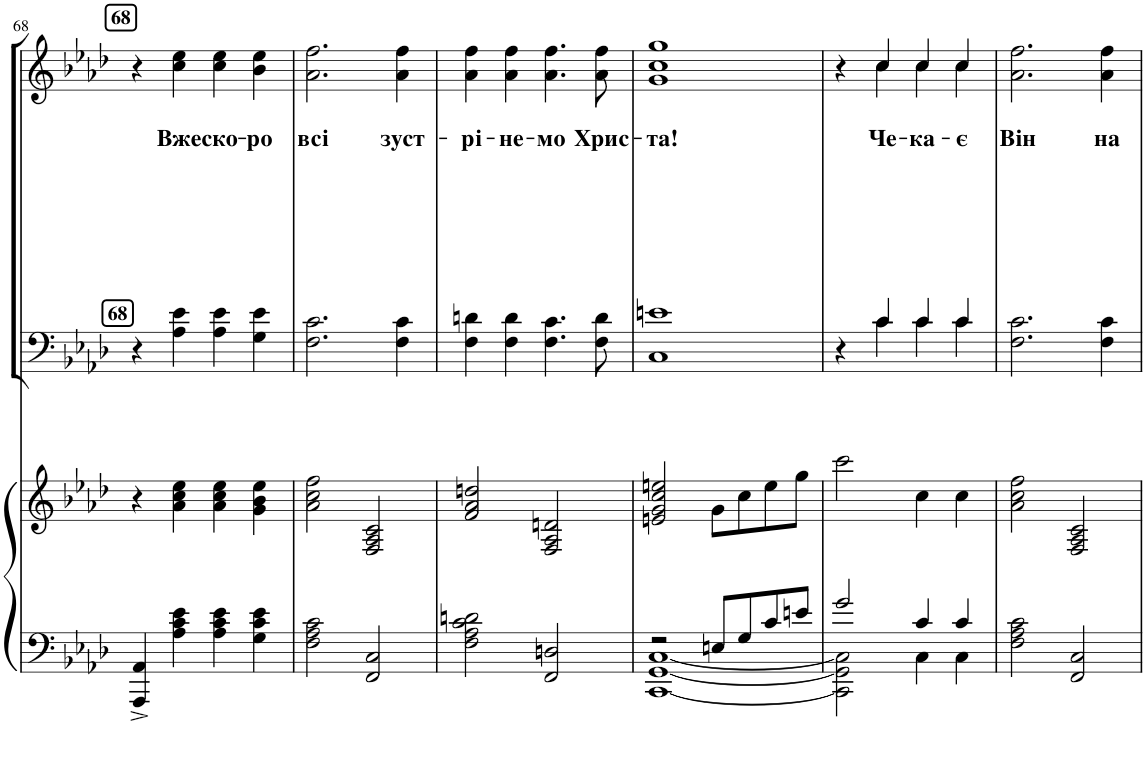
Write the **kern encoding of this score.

**kern	**kern	**kern	**kern	**text	**text
*part2	*part2	*part1	*part1	*part1	*part1
*staff4	*staff3	*staff2	*staff1	*staff1	*staff1
*I"Фортепиано	*	*I"Фортепиано	*	*	*
!!LO:PB:g=z
*clefF4	*clefG2	*clefF4	*clefG2	*	*
*k[b-e-a-d-]	*k[b-e-a-d-]	*k[b-e-a-d-]	*k[b-e-a-d-]	*	*
*M4/4	*M4/4	*M4/4	*M4/4	*	*
!!LO:REH:place=s1:b:B:cj:t=68
!!LO:REH:place=s1:a:B:cj:t=68
=68	=68	=68	=68	=68	=68
4AAA-/^ 4AA-/^	4r	4r	4r	.	.
!	!	!	!	!	!LO:LY:b
4A-\ 4c\ 4e-\	4a-\ 4cc\ 4ee-\	4A-\ 4e-\	4cc\ 4ee-\	.	Вже
!	!	!	!	!	!LO:LY:b
4A-\ 4c\ 4e-\	4a-\ 4cc\ 4ee-\	4A-\ 4e-\	4cc\ 4ee-\	.	ско-
!	!	!	!	!	!LO:LY:b
4G\ 4c\ 4e-\	4g\ 4b-\ 4ee-\	4G\ 4e-\	4b-\ 4ee-\	.	-ро
=69	=69	=69	=69	=69	=69
!	!	!	!	!	!LO:LY:b
2F\ 2A-\ 2c\	2a-\ 2cc\ 2ff\	2.F\ 2.c\	2.a-\ 2.ff\	.	всі
2FF/ 2C/	2F/ 2A-/ 2c/	.	.	.	.
!	!	!	!	!	!LO:LY:b
.	.	4F\ 4c\	4a-\ 4ff\	.	зуст-
=70	=70	=70	=70	=70	=70
!	!	!	!	!	!LO:LY:b
2F\ 2A-\ 2c\ 2dn\	2f/ 2a-/ 2ddn/	4F\ 4dn\	4a-\ 4ff\	.	-рі-
!	!	!	!	!	!LO:LY:b
.	.	4F\ 4d\	4a-\ 4ff\	.	-не-
!	!	!	!	!	!LO:LY:b
2FF/ 2Dn/	2F/ 2A-/ 2dn/	4.F\ 4.c\	4.a-\ 4.ff\	.	-мо
!	!	!	!	!	!LO:LY:b
.	.	8F\ 8d\	8a-\ 8ff\	.	Хрис-
=71	=71	=71	=71	=71	=71
*^	*	*	*	*	*
!	!	!	!	!	!	!LO:LY:b
2r	[1CC [1GG [1C	2en/ 2g/ 2cc/ 2een/	1C 1en	1g 1cc 1gg	.	-та!
8En/L	.	8g\L	.	.	.	.
8G/	.	8cc\	.	.	.	.
8c/	.	8ee\	.	.	.	.
8en/J	.	8gg\J	.	.	.	.
=72	=72	=72	=72	=72	=72	=72
*	*	*	*^	*^	*	*
2g/	2CC\] 2GG\] 2C\]	2ccc\	4r	4ryy	4r	4ryy	.	.
!	!	!	!	!	!	!	!	!LO:LY:b
.	.	.	4c/	4c\	4cc/	4cc\	.	Че-
!	!	!	!	!	!	!	!	!LO:LY:b
4c/	4C\	4cc\	4c/	4c\	4cc/	4cc\	.	-ка-
!	!	!	!	!	!	!	!	!LO:LY:b
4c/	4C\	4cc\	4c/	4c\	4cc/	4cc\	.	-є
=73	=73	=73	=73	=73	=73	=73	=73	=73
!	!	!	!	!	!	!	!	!LO:LY:b
*	*	*	*v	*v	*	*	*	*
*v	*v	*	*	*v	*v	*	*
2F\ 2A-\ 2c\	2a-\ 2cc\ 2ff\	2.F\ 2.c\	2.a-\ 2.ff\	.	Він
2FF/ 2C/	2F/ 2A-/ 2c/	.	.	.	.
!	!	!	!	!	!LO:LY:b
.	.	4F\ 4c\	4a-\ 4ff\	.	на
=	=	=	=	=	=
*-	*-	*-	*-	*-	*-
